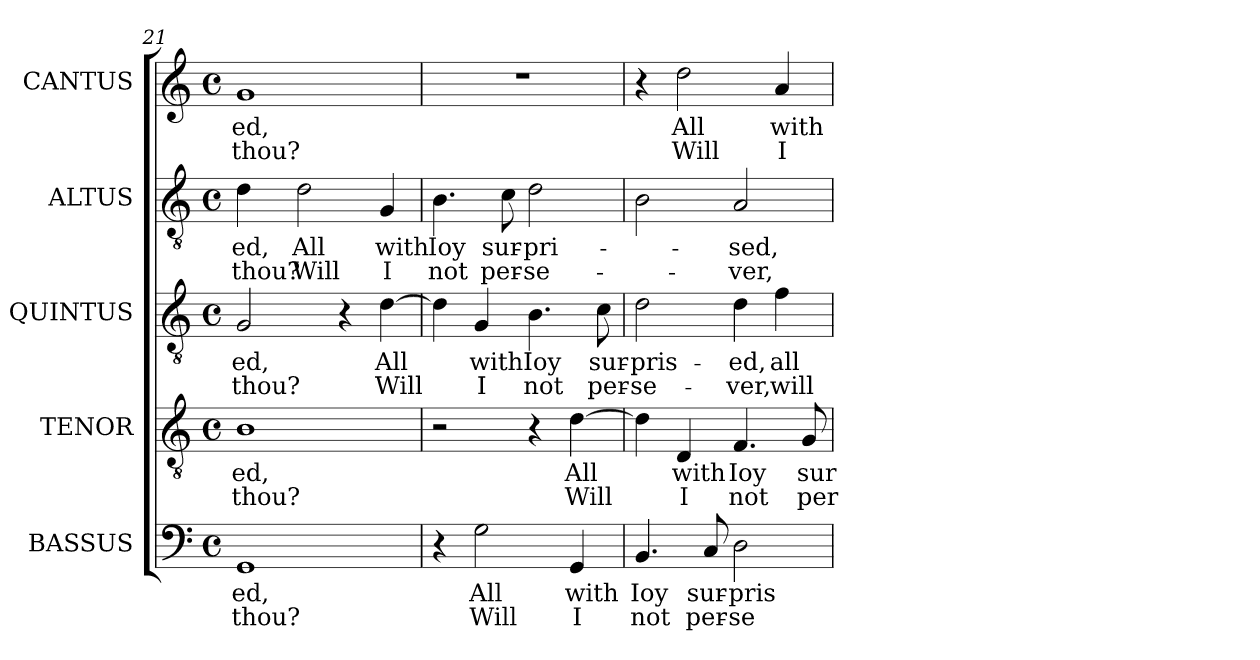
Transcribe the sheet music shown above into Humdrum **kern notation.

**kern	**text	**text	**kern	**text	**text	**kern	**text	**text	**kern	**text	**text	**kern	**text	**text
*part5	*part5	*part5	*part4	*part4	*part4	*part3	*part3	*part3	*part2	*part2	*part2	*part1	*part1	*part1
*staff5	*staff5	*staff5	*staff4	*staff4	*staff4	*staff3	*staff3	*staff3	*staff2	*staff2	*staff2	*staff1	*staff1	*staff1
*I"BASSUS	*	*	*I"TENOR	*	*	*I"QUINTUS	*	*	*I"ALTUS	*	*	*I"CANTUS	*	*
*I'B	*	*	*I'T	*	*	*	*	*	*I'A.	*	*	*I'S	*	*
!!LO:LB:g=z
*clefF4	*	*	*clefGv2	*	*	*clefGv2	*	*	*clefGv2	*	*	*clefG2	*	*
*	*	*	*ITrd7c12	*	*	*ITrd7c12	*	*	*ITrd7c12	*	*	*	*	*
*k[]	*	*	*k[]	*	*	*k[]	*	*	*k[]	*	*	*k[]	*	*
*C:	*	*	*C:	*	*	*C:	*	*	*C:	*	*	*C:	*	*
*M4/4	*	*	*M4/4	*	*	*M4/4	*	*	*M4/4	*	*	*M4/4	*	*
*met(c)	*	*	*met(c)	*	*	*met(c)	*	*	*met(c)	*	*	*met(c)	*	*
=21	=21	=21	=21	=21	=21	=21	=21	=21	=21	=21	=21	=21	=21	=21
!	!LO:LY:b:color=#000000	!LO:LY:b:color=#000000	!	!	!	!	!	!	!	!	!	!	!	!
!	!	!	!	!LO:LY:b:color=#000000	!LO:LY:b:color=#000000	!	!	!	!	!	!	!	!	!
!	!	!	!	!	!	!	!LO:LY:b:color=#000000	!LO:LY:b:color=#000000	!	!	!	!	!	!
!	!	!	!	!	!	!	!	!	!	!LO:LY:b:color=#000000	!LO:LY:b:color=#000000	!	!	!
!	!	!	!	!	!	!	!	!	!	!	!	!	!LO:LY:b:color=#000000	!LO:LY:b:color=#000000
1GGi	-ed,	thou?	1BBi	-ed,	thou?	2GGi/	-ed,	thou?	4Di\	-ed,	thou?	1gi	-ed,	thou?
!	!	!	!	!	!	!	!	!	!	!LO:LY:b:color=#000000	!LO:LY:b:color=#000000	!	!	!
.	.	.	.	.	.	.	.	.	2Di\	All	Will	.	.	.
.	.	.	.	.	.	4r	.	.	.	.	.	.	.	.
!	!	!	!	!	!	!	!LO:LY:b:color=#000000	!LO:LY:b:color=#000000	!	!	!	!	!	!
!	!	!	!	!	!	!	!	!	!	!LO:LY:b:color=#000000	!LO:LY:b:color=#000000	!	!	!
.	.	.	.	.	.	[>4Di\	All	Will	4GGi/	with	I	.	.	.
=22	=22	=22	=22	=22	=22	=22	=22	=22	=22	=22	=22	=22	=22	=22
!	!	!	!	!	!	!	!	!	!	!LO:LY:b:color=#000000	!LO:LY:b:color=#000000	!	!	!
4r	.	.	2r	.	.	4Di\]	.	.	4.BBi\	Ioy	not	1r	.	.
!	!LO:LY:b:color=#000000	!LO:LY:b:color=#000000	!	!	!	!	!	!	!	!	!	!	!	!
!	!	!	!	!	!	!	!LO:LY:b:color=#000000	!LO:LY:b:color=#000000	!	!	!	!	!	!
2Gi\	All	Will	.	.	.	4GGi/	with	I	.	.	.	.	.	.
!	!	!	!	!	!	!	!	!	!	!LO:LY:b:color=#000000	!LO:LY:b:color=#000000	!	!	!
.	.	.	.	.	.	.	.	.	8Ci\	sur-	per-	.	.	.
!	!	!	!	!	!	!	!LO:LY:b:color=#000000	!LO:LY:b:color=#000000	!	!	!	!	!	!
!	!	!	!	!	!	!	!	!	!	!LO:LY:b:color=#000000	!LO:LY:b:color=#000000	!	!	!
.	.	.	4r	.	.	4.BBi\	Ioy	not	2Di\	-pri-	-se-	.	.	.
!	!LO:LY:b:color=#000000	!LO:LY:b:color=#000000	!	!	!	!	!	!	!	!	!	!	!	!
!	!	!	!	!LO:LY:b:color=#000000	!LO:LY:b:color=#000000	!	!	!	!	!	!	!	!	!
4GGi/	with	I	[>4Di\	All	Will	.	.	.	.	.	.	.	.	.
!	!	!	!	!	!	!	!LO:LY:b:color=#000000	!LO:LY:b:color=#000000	!	!	!	!	!	!
.	.	.	.	.	.	8Ci\	sur-	per-	.	.	.	.	.	.
=23	=23	=23	=23	=23	=23	=23	=23	=23	=23	=23	=23	=23	=23	=23
!	!LO:LY:b:color=#000000	!LO:LY:b:color=#000000	!	!	!	!	!	!	!	!	!	!	!	!
!	!	!	!	!	!	!	!LO:LY:b:color=#000000	!LO:LY:b:color=#000000	!	!	!	!	!	!
4.BBi/	Ioy	not	4Di\]	.	.	2Di\	-pris-	-se-	2BBi\	.	.	4r	.	.
!	!	!	!	!LO:LY:b:color=#000000	!LO:LY:b:color=#000000	!	!	!	!	!	!	!	!	!
!	!	!	!	!	!	!	!	!	!	!	!	!	!LO:LY:b:color=#000000	!LO:LY:b:color=#000000
.	.	.	4DDi/	with	I	.	.	.	.	.	.	2ddi\	All	Will
!	!LO:LY:b:color=#000000	!LO:LY:b:color=#000000	!	!	!	!	!	!	!	!	!	!	!	!
8Ci/	sur-	per-	.	.	.	.	.	.	.	.	.	.	.	.
!	!LO:LY:b:color=#000000	!LO:LY:b:color=#000000	!	!	!	!	!	!	!	!	!	!	!	!
!	!	!	!	!LO:LY:b:color=#000000	!LO:LY:b:color=#000000	!	!	!	!	!	!	!	!	!
!	!	!	!	!	!	!	!LO:LY:b:color=#000000	!LO:LY:b:color=#000000	!	!	!	!	!	!
!	!	!	!	!	!	!	!	!	!	!LO:LY:b:color=#000000	!LO:LY:b:color=#000000	!	!	!
2Di\	-pris-	-se-	4.FFi/	Ioy	not	4Di\	-ed,	-ver,	2AAi/	-sed,	-ver,	.	.	.
!	!	!	!	!	!	!	!LO:LY:b:color=#000000	!LO:LY:b:color=#000000	!	!	!	!	!	!
!	!	!	!	!	!	!	!	!	!	!	!	!	!LO:LY:b:color=#000000	!LO:LY:b:color=#000000
.	.	.	.	.	.	4Fi\	all	will	.	.	.	4ai/	with	I
!	!	!	!	!LO:LY:b:color=#000000	!LO:LY:b:color=#000000	!	!	!	!	!	!	!	!	!
.	.	.	8GGi/	sur-	per-	.	.	.	.	.	.	.	.	.
=	=	=	=	=	=	=	=	=	=	=	=	=	=	=
*-	*-	*-	*-	*-	*-	*-	*-	*-	*-	*-	*-	*-	*-	*-
